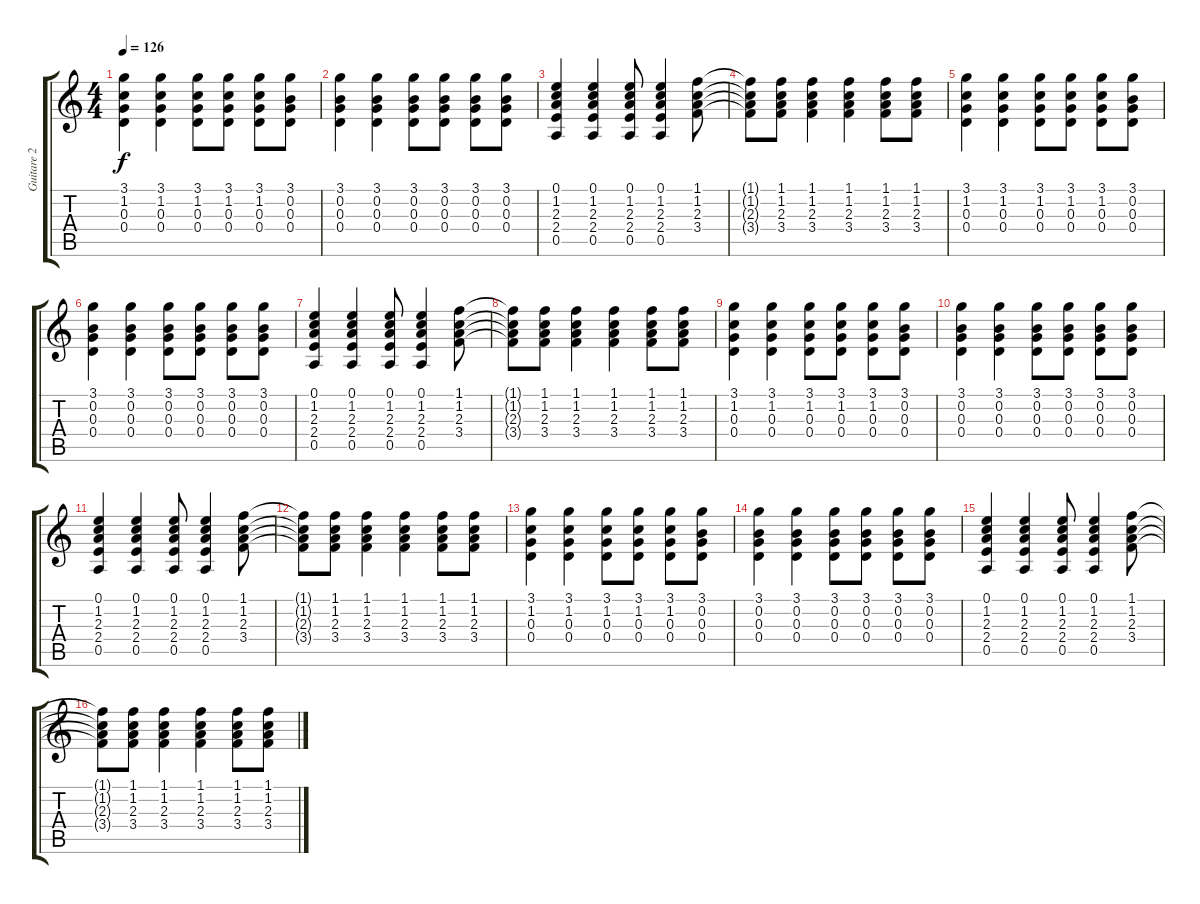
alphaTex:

\track ("Guitare 2" "Guitare 2") {instrument electricguitarjazz}
\staff {score tabs}
\tuning (E4 B3 G3 D3 A2 E2) {hide}
\ts (4 4)
\tempo 126
\clef g2
\ks c
(3.1 1.2 0.3 0.4).4{dy f} (3.1 1.2 0.3 0.4).4 (3.1 1.2 0.3 0.4).8 (3.1 1.2 0.3 0.4).8 (3.1 1.2 0.3 0.4).8 (3.1 0.2 0.3 0.4).8 |
(3.1 0.2 0.3 0.4).4 (3.1 0.2 0.3 0.4).4 (3.1 0.2 0.3 0.4).8 (3.1 0.2 0.3 0.4).8 (3.1 0.2 0.3 0.4).8 (3.1 0.2 0.3 0.4).8 |
(0.1 1.2 2.3 2.4 0.5).4 (0.1 1.2 2.3 2.4 0.5).4 (0.1 1.2 2.3 2.4 0.5).8 (0.1 1.2 2.3 2.4 0.5).4 (1.1 1.2 2.3 3.4).8 |
(1.1{t} 1.2{t} 2.3{t} 3.4{t}).8 (1.1 1.2 2.3 3.4).8 (1.1 1.2 2.3 3.4).4 (1.1 1.2 2.3 3.4).4 (1.1 1.2 2.3 3.4).8 (1.1 1.2 2.3 3.4).8 |
(3.1 1.2 0.3 0.4).4 (3.1 1.2 0.3 0.4).4 (3.1 1.2 0.3 0.4).8 (3.1 1.2 0.3 0.4).8 (3.1 1.2 0.3 0.4).8 (3.1 0.2 0.3 0.4).8 |
(3.1 0.2 0.3 0.4).4 (3.1 0.2 0.3 0.4).4 (3.1 0.2 0.3 0.4).8 (3.1 0.2 0.3 0.4).8 (3.1 0.2 0.3 0.4).8 (3.1 0.2 0.3 0.4).8 |
(0.1 1.2 2.3 2.4 0.5).4 (0.1 1.2 2.3 2.4 0.5).4 (0.1 1.2 2.3 2.4 0.5).8 (0.1 1.2 2.3 2.4 0.5).4 (1.1 1.2 2.3 3.4).8 |
(1.1{t} 1.2{t} 2.3{t} 3.4{t}).8 (1.1 1.2 2.3 3.4).8 (1.1 1.2 2.3 3.4).4 (1.1 1.2 2.3 3.4).4 (1.1 1.2 2.3 3.4).8 (1.1 1.2 2.3 3.4).8 |
(3.1 1.2 0.3 0.4).4 (3.1 1.2 0.3 0.4).4 (3.1 1.2 0.3 0.4).8 (3.1 1.2 0.3 0.4).8 (3.1 1.2 0.3 0.4).8 (3.1 0.2 0.3 0.4).8 |
(3.1 0.2 0.3 0.4).4 (3.1 0.2 0.3 0.4).4 (3.1 0.2 0.3 0.4).8 (3.1 0.2 0.3 0.4).8 (3.1 0.2 0.3 0.4).8 (3.1 0.2 0.3 0.4).8 |
(0.1 1.2 2.3 2.4 0.5).4 (0.1 1.2 2.3 2.4 0.5).4 (0.1 1.2 2.3 2.4 0.5).8 (0.1 1.2 2.3 2.4 0.5).4 (1.1 1.2 2.3 3.4).8 |
(1.1{t} 1.2{t} 2.3{t} 3.4{t}).8 (1.1 1.2 2.3 3.4).8 (1.1 1.2 2.3 3.4).4 (1.1 1.2 2.3 3.4).4 (1.1 1.2 2.3 3.4).8 (1.1 1.2 2.3 3.4).8 |
(3.1 1.2 0.3 0.4).4 (3.1 1.2 0.3 0.4).4 (3.1 1.2 0.3 0.4).8 (3.1 1.2 0.3 0.4).8 (3.1 1.2 0.3 0.4).8 (3.1 0.2 0.3 0.4).8 |
(3.1 0.2 0.3 0.4).4 (3.1 0.2 0.3 0.4).4 (3.1 0.2 0.3 0.4).8 (3.1 0.2 0.3 0.4).8 (3.1 0.2 0.3 0.4).8 (3.1 0.2 0.3 0.4).8 |
(0.1 1.2 2.3 2.4 0.5).4 (0.1 1.2 2.3 2.4 0.5).4 (0.1 1.2 2.3 2.4 0.5).8 (0.1 1.2 2.3 2.4 0.5).4 (1.1 1.2 2.3 3.4).8 |
(1.1{t} 1.2{t} 2.3{t} 3.4{t}).8 (1.1 1.2 2.3 3.4).8 (1.1 1.2 2.3 3.4).4 (1.1 1.2 2.3 3.4).4 (1.1 1.2 2.3 3.4).8 (1.1 1.2 2.3 3.4).8
